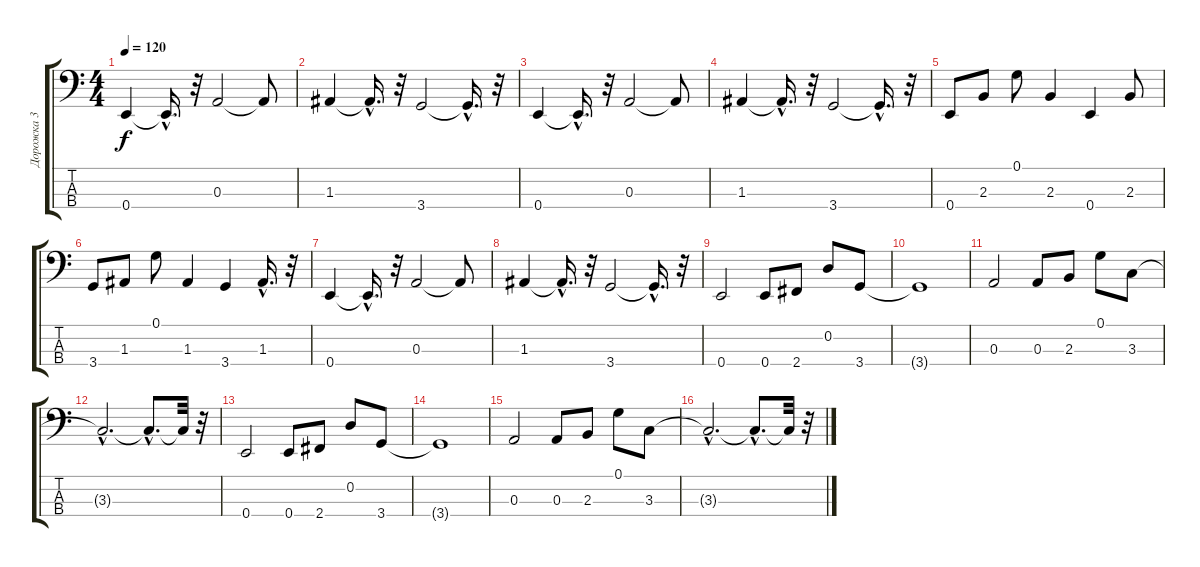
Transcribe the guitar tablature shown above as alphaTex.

\track ("Дорожка 3" "Дорожка 3") {instrument electricbasspick}
\staff {score tabs}
\tuning (G2 D2 A1 E1) {hide}
\ts (4 4)
\tempo 120
\clef f4
\ks c
0.4.4{dy f} 0.4{hac t}.16{d} r.32 0.3.2 0.3{t}.8 |
1.3.4 1.3{hac t}.16{d} r.32 3.4.2 3.4{hac t}.16{d} r.32 |
0.4.4 0.4{hac t}.16{d} r.32 0.3.2 0.3{t}.8 |
1.3.4 1.3{hac t}.16{d} r.32 3.4.2 3.4{hac t}.16{d} r.32 |
0.4.8 2.3.8 0.1.8 2.3.4 0.4.4 2.3.8 |
3.4.8 1.3.8 0.1.8 1.3.4 3.4.4 1.3{hac}.16{d} r.32 |
0.4.4 0.4{hac t}.16{d} r.32 0.3.2 0.3{t}.8 |
1.3.4 1.3{hac t}.16{d} r.32 3.4.2 3.4{hac t}.16{d} r.32 |
0.4.2 0.4.8 2.4.8 0.2.8 3.4.8 |
3.4{t}.1 |
0.3.2 0.3.8 2.3.8 0.1.8 3.3.8 |
3.3{hac t}.2{d} 3.3{hac t}.8{d} 3.3{t}.32 r.32 |
0.4.2 0.4.8 2.4.8 0.2.8 3.4.8 |
3.4{t}.1 |
0.3.2 0.3.8 2.3.8 0.1.8 3.3.8 |
3.3{hac t}.2{d} 3.3{hac t}.8{d} 3.3{t}.32 r.32
